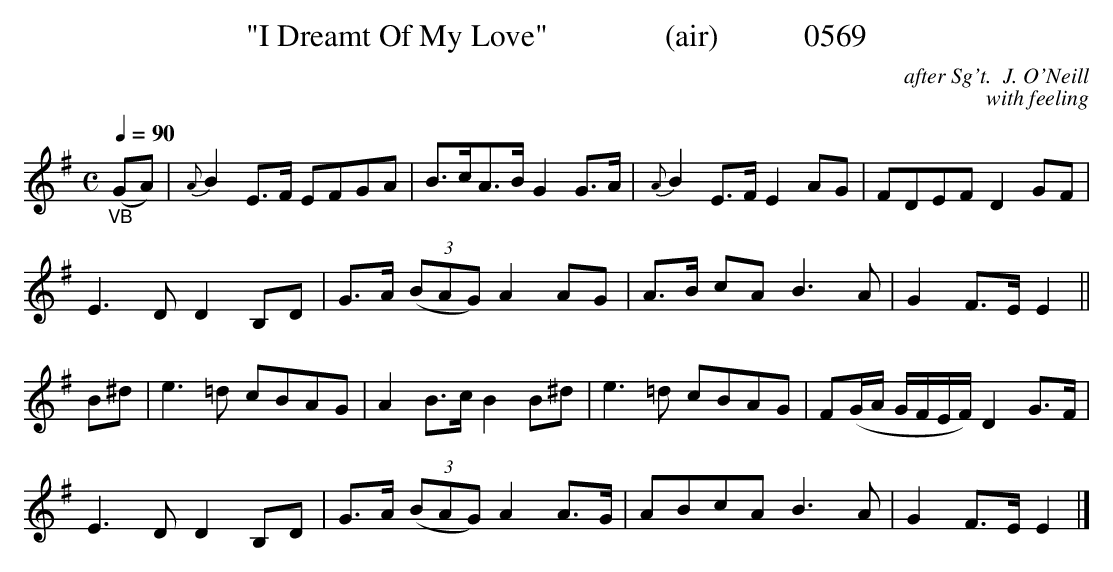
X:1
T:"I Dreamt Of My Love"               (air)           0569
C:after Sg't.  J. O'Neill
C:with feeling
Q:1/4=90
BRENNAN June 2003 (HTTP://WWW.SOSYOURMOM.COM)
M:C
L:1/8
K:G
"_VB"(GA)|{A}B2E3/2F/2 EFGA|B3/2c/2A3/2B/2 G2G3/2A/2|{A}B2E3/2F/2 E2AG|FDEF D2GF|
E3D D2B,D|G3/2A/2  (3(BAG) A2AG|A3/2B/2 cA B3A|G2F3/2E/2 E2||
B^d|e3=d cBAG|A2B3/2c/2 B2B^d|e3=d cBAG|F(G/2A/2 G/2F/2E/2F/2) D2G3/2F/2|
E3D D2B,D|G3/2A/2  (3(BAG) A2A3/2G/2|ABcA B3A|G2F3/2E/2 E2|]
